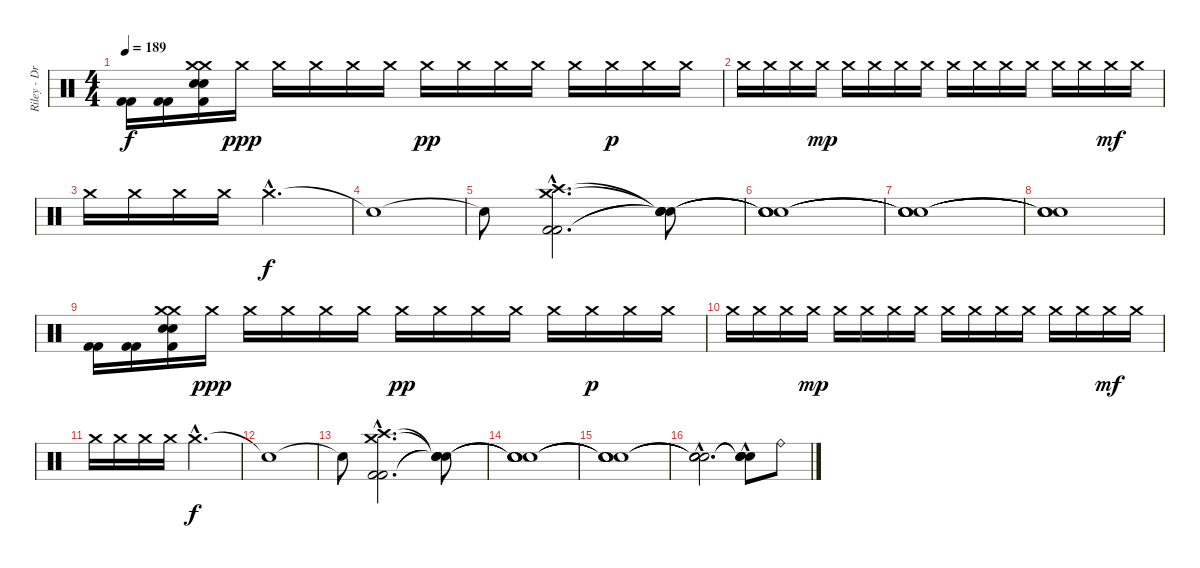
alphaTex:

\track ("Riley - Drums" "Riley - Dr") {instrument percussion}
\staff {score}
\articulation defaults
\ts (4 4)
\tempo 189
\clef neutral
\ks c
("Kick (hit) 2" "Kick (hit) 2").16{dy f} ("Kick (hit) 2" "Kick (hit) 2").16 ("Kick (hit) 2" "Electric Snare (hit)" "Electric Snare (hit)" "Crash medium (hit)" "Crash medium (hit)").16 "Crash medium (hit)".16{dy ppp} "Crash medium (hit)".16 "Crash medium (hit)".16 "Crash medium (hit)".16 "Crash medium (hit)".16 "Crash medium (hit)".16{dy pp} "Crash medium (hit)".16 "Crash medium (hit)".16 "Crash medium (hit)".16 "Crash medium (hit)".16 "Crash medium (hit)".16{dy p} "Crash medium (hit)".16 "Crash medium (hit)".16 |
"Crash medium (hit)".16 "Crash medium (hit)".16 "Crash medium (hit)".16 "Crash medium (hit)".16{dy mp} "Crash medium (hit)".16 "Crash medium (hit)".16 "Crash medium (hit)".16 "Crash medium (hit)".16 "Crash medium (hit)".16 "Crash medium (hit)".16 "Crash medium (hit)".16 "Crash medium (hit)".16 "Crash medium (hit)".16 "Crash medium (hit)".16 "Crash medium (hit)".16{dy mf} "Crash medium (hit)".16 |
"Crash medium (hit)".16 "Crash medium (hit)".16 "Crash medium (hit)".16 "Crash medium (hit)".16 "Crash medium (hit)"{hac}.2{d dy f} |
"Snare (hit)"{t}.1 |
"Snare (hit)"{t}.8 ("Kick (hit) 2"{hac} "Kick (hit) 2"{hac} "Crash high (hit)"{hac} "Crash medium (hit)"{hac}).2{d} ("Snare (hit)"{t} "Snare (hit)"{t} "Snare (hit)"{t} "Snare (hit)"{t}).8 |
("Snare (hit)"{t} "Snare (hit)"{t} "Snare (hit)"{t} "Snare (hit)"{t}).1 |
("Snare (hit)"{t} "Snare (hit)"{t} "Snare (hit)"{t} "Snare (hit)"{t}).1 |
("Snare (hit)"{t} "Snare (hit)"{t} "Snare (hit)"{t} "Snare (hit)"{t}).1 |
("Kick (hit) 2" "Kick (hit) 2").16 ("Kick (hit) 2" "Kick (hit) 2").16 ("Kick (hit) 2" "Electric Snare (hit)" "Electric Snare (hit)" "Crash medium (hit)" "Crash medium (hit)").16 "Crash medium (hit)".16{dy ppp} "Crash medium (hit)".16 "Crash medium (hit)".16 "Crash medium (hit)".16 "Crash medium (hit)".16 "Crash medium (hit)".16{dy pp} "Crash medium (hit)".16 "Crash medium (hit)".16 "Crash medium (hit)".16 "Crash medium (hit)".16 "Crash medium (hit)".16{dy p} "Crash medium (hit)".16 "Crash medium (hit)".16 |
"Crash medium (hit)".16 "Crash medium (hit)".16 "Crash medium (hit)".16 "Crash medium (hit)".16{dy mp} "Crash medium (hit)".16 "Crash medium (hit)".16 "Crash medium (hit)".16 "Crash medium (hit)".16 "Crash medium (hit)".16 "Crash medium (hit)".16 "Crash medium (hit)".16 "Crash medium (hit)".16 "Crash medium (hit)".16 "Crash medium (hit)".16 "Crash medium (hit)".16{dy mf} "Crash medium (hit)".16 |
"Crash medium (hit)".16 "Crash medium (hit)".16 "Crash medium (hit)".16 "Crash medium (hit)".16 "Crash medium (hit)"{hac}.2{d dy f} |
"Snare (hit)"{t}.1 |
"Snare (hit)"{t}.8 ("Kick (hit) 2"{hac} "Kick (hit) 2"{hac} "Crash high (hit)"{hac} "Crash medium (hit)"{hac}).2{d} ("Snare (hit)"{t} "Snare (hit)"{t} "Snare (hit)"{t} "Snare (hit)"{t}).8 |
("Snare (hit)"{t} "Snare (hit)"{t} "Snare (hit)"{t} "Snare (hit)"{t}).1 |
("Snare (hit)"{t} "Snare (hit)"{t} "Snare (hit)"{t} "Snare (hit)"{t}).1 |
("Snare (hit)"{hac t} "Snare (hit)"{hac t} "Snare (hit)"{hac t} "Snare (hit)"{hac t}).2{d} ("Snare (hit)"{hac t} "Snare (hit)"{hac t} "Snare (hit)"{hac t} "Snare (hit)"{t}).8 "Ride (bell)".8
